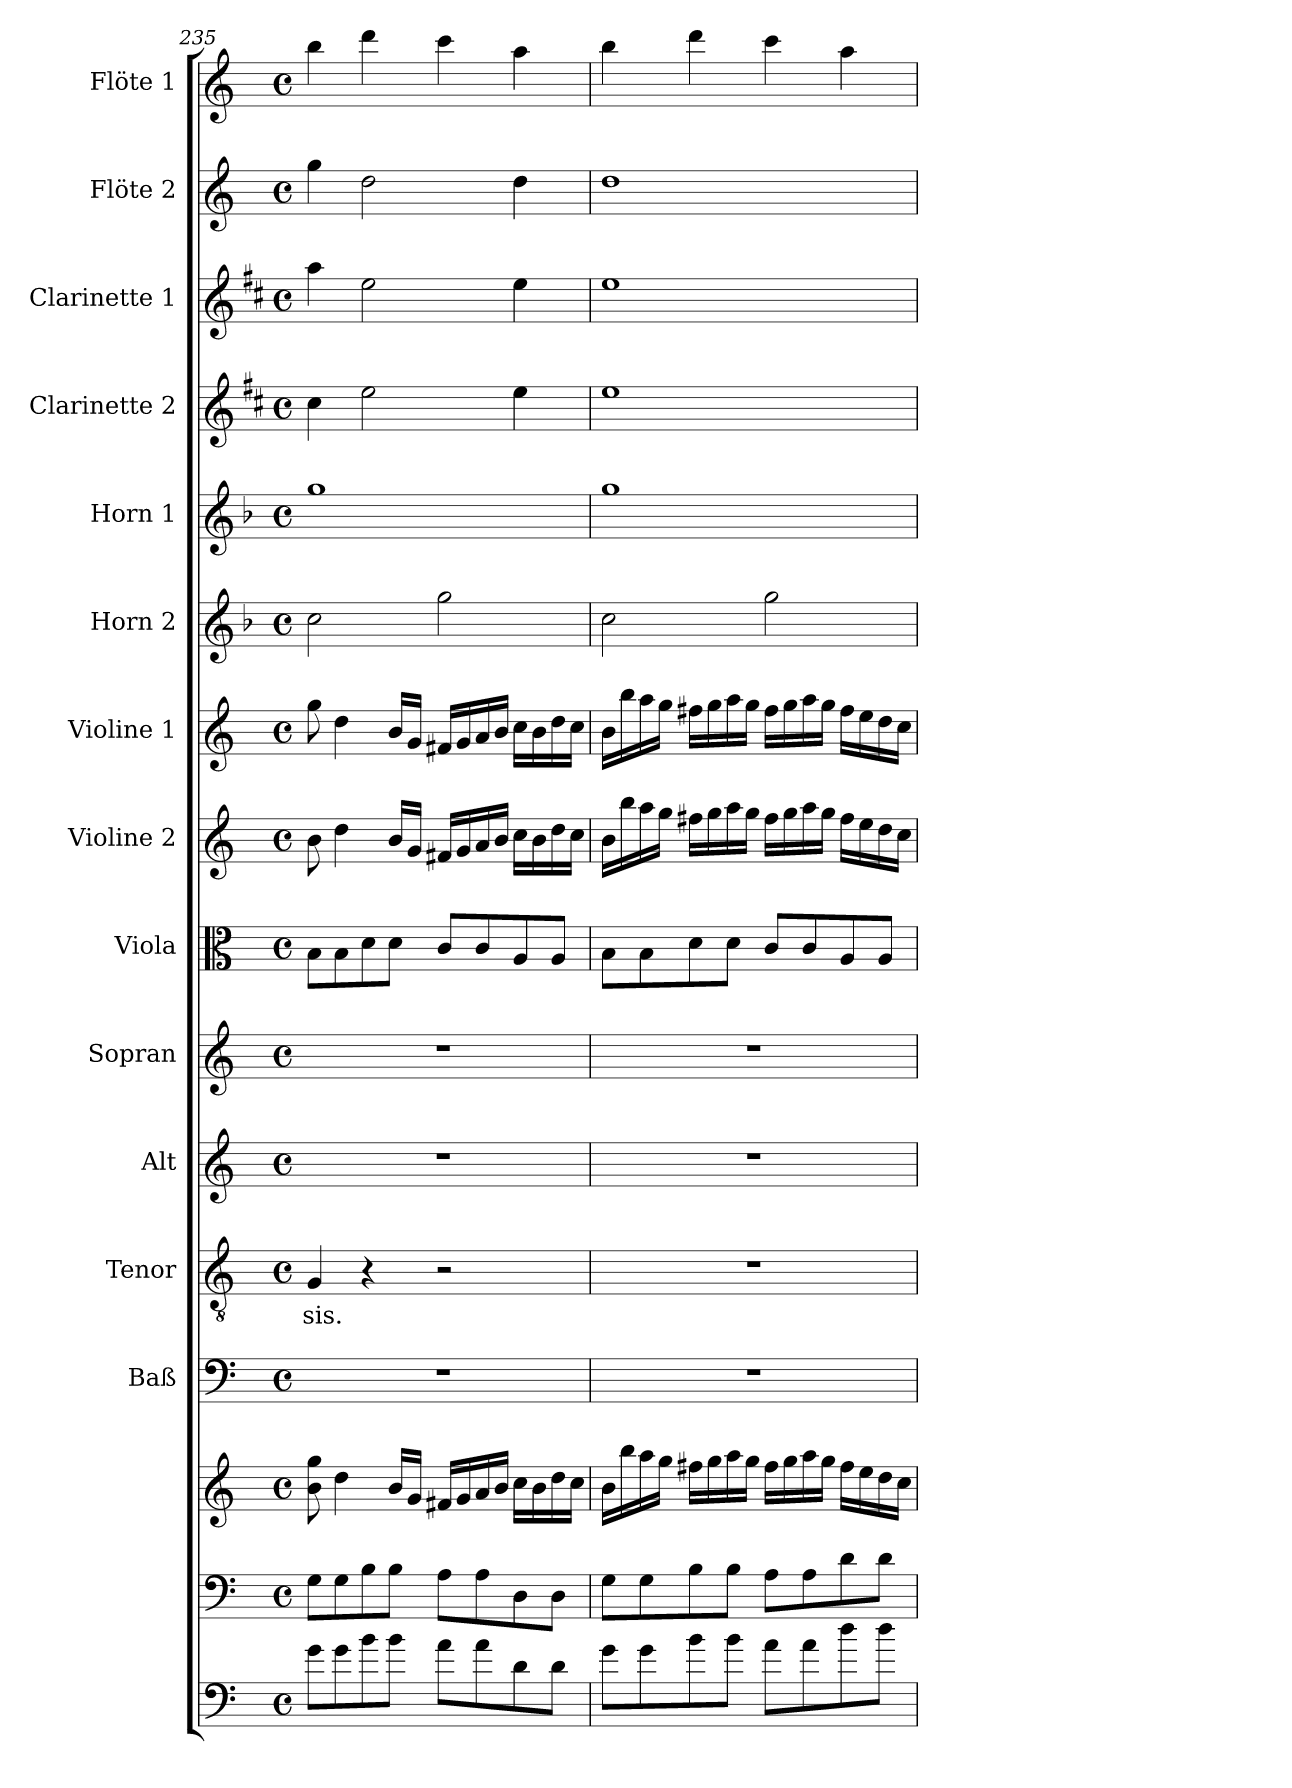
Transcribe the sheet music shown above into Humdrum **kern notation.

**kern	**kern	**kern	**kern	**kern	**text	**kern	**kern	**kern	**kern	**kern	**kern	**kern	**kern	**kern	**kern	**kern
*part15	*part14	*part14	*part13	*part12	*part12	*part11	*part10	*part9	*part8	*part7	*part6	*part5	*part4	*part3	*part2	*part1
*staff16	*staff15	*staff14	*staff13	*staff12	*staff12	*staff11	*staff10	*staff9	*staff8	*staff7	*staff6	*staff5	*staff4	*staff3	*staff2	*staff1
*	*	*	*I"Baß	*I"Tenor	*	*I"Alt	*I"Sopran	*I"Viola	*I"Violine 2	*I"Violine 1	*I"Horn 2	*I"Horn 1	*I"Clarinette 2	*I"Clarinette 1	*I"Flöte 2	*I"Flöte 1
*	*	*	*I'Baß	*I'Ten	*	*I'Alt	*I'Sop	*I'Vla.	*I'Vln. 2	*I'Vln. 1	*I'Hrn. 2	*I'Hrn. 1	*I'Cl. 2	*I'Cl. 1	*I'Fl. 2	*I'Fl. 1
*clefF4	*clefF4	*clefG2	*clefF4	*clefGv2	*	*clefG2	*clefG2	*clefC3	*clefG2	*clefG2	*clefG2	*clefG2	*clefG2	*clefG2	*clefG2	*clefG2
*ITrd7c12	*	*	*	*	*	*	*	*	*	*	*ITrd3c5	*ITrd3c5	*ITrd1c2	*ITrd1c2	*	*
*k[]	*k[]	*k[]	*k[]	*k[]	*	*k[]	*k[]	*k[]	*k[]	*k[]	*k[]	*k[]	*k[]	*k[]	*k[]	*k[]
*C:	*C:	*C:	*C:	*C:	*	*C:	*C:	*C:	*C:	*C:	*C:	*C:	*C:	*C:	*C:	*C:
*M4/4	*M4/4	*M4/4	*M4/4	*M4/4	*	*M4/4	*M4/4	*M4/4	*M4/4	*M4/4	*M4/4	*M4/4	*M4/4	*M4/4	*M4/4	*M4/4
*met(c)	*met(c)	*met(c)	*met(c)	*met(c)	*	*met(c)	*met(c)	*met(c)	*met(c)	*met(c)	*met(c)	*met(c)	*met(c)	*met(c)	*met(c)	*met(c)
=235	=235	=235	=235	=235	=235	=235	=235	=235	=235	=235	=235	=235	=235	=235	=235	=235
!	!	!	!	!	!LO:LY:b	!	!	!	!	!	!	!	!	!	!	!
8G\L	8G\L	8b\ 8gg\	1r	4G/	-sis.	1r	1r	8B\L	8b\	8gg\	2g\	1dd	4b\	4gg\	4gg\	4bb\
8G\	8G\	4dd\	.	.	.	.	.	8B\	4dd\	4dd\	.	.	.	.	.	.
8B\	8B\	.	.	4r	.	.	.	8d\	.	.	.	.	2dd\	2dd\	2dd\	4ddd\
8B\J	8B\J	16b/LL	.	.	.	.	.	8d\J	16b/LL	16b/LL	.	.	.	.	.	.
.	.	16g/JJ	.	.	.	.	.	.	16g/JJ	16g/JJ	.	.	.	.	.	.
8A\L	8A\L	16f#X/LL	.	2r	.	.	.	8c/L	16f#X/LL	16f#X/LL	2dd\	.	.	.	.	4ccc\
.	.	16g/	.	.	.	.	.	.	16g/	16g/	.	.	.	.	.	.
8A\	8A\	16a/	.	.	.	.	.	8c/	16a/	16a/	.	.	.	.	.	.
.	.	16b/JJ	.	.	.	.	.	.	16b/JJ	16b/JJ	.	.	.	.	.	.
8D\	8D\	16cc\LL	.	.	.	.	.	8A/	16cc\LL	16cc\LL	.	.	4dd\	4dd\	4dd\	4aa\
.	.	16b\	.	.	.	.	.	.	16b\	16b\	.	.	.	.	.	.
8D\J	8D\J	16dd\	.	.	.	.	.	8A/J	16dd\	16dd\	.	.	.	.	.	.
.	.	16cc\JJ	.	.	.	.	.	.	16cc\JJ	16cc\JJ	.	.	.	.	.	.
!!LO:PB:g=z
=236	=236	=236	=236	=236	=236	=236	=236	=236	=236	=236	=236	=236	=236	=236	=236	=236
8G\L	8G\L	16b\LL	1r	1r	.	1r	1r	8B\L	16b\LL	16b\LL	2g\	1dd	1dd	1dd	1dd	4bb\
.	.	16bb\	.	.	.	.	.	.	16bb\	16bb\	.	.	.	.	.	.
8G\	8G\	16aa\	.	.	.	.	.	8B\	16aa\	16aa\	.	.	.	.	.	.
.	.	16gg\JJ	.	.	.	.	.	.	16gg\JJ	16gg\JJ	.	.	.	.	.	.
8B\	8B\	16ff#X\LL	.	.	.	.	.	8d\	16ff#X\LL	16ff#X\LL	.	.	.	.	.	4ddd\
.	.	16gg\	.	.	.	.	.	.	16gg\	16gg\	.	.	.	.	.	.
8B\J	8B\J	16aa\	.	.	.	.	.	8d\J	16aa\	16aa\	.	.	.	.	.	.
.	.	16gg\JJ	.	.	.	.	.	.	16gg\JJ	16gg\JJ	.	.	.	.	.	.
8A\L	8A\L	16ff#\LL	.	.	.	.	.	8c/L	16ff#\LL	16ff#\LL	2dd\	.	.	.	.	4ccc\
.	.	16gg\	.	.	.	.	.	.	16gg\	16gg\	.	.	.	.	.	.
8A\	8A\	16aa\	.	.	.	.	.	8c/	16aa\	16aa\	.	.	.	.	.	.
.	.	16gg\JJ	.	.	.	.	.	.	16gg\JJ	16gg\JJ	.	.	.	.	.	.
8d\	8d\	16ff#\LL	.	.	.	.	.	8A/	16ff#\LL	16ff#\LL	.	.	.	.	.	4aa\
.	.	16ee\	.	.	.	.	.	.	16ee\	16ee\	.	.	.	.	.	.
8d\J	8d\J	16dd\	.	.	.	.	.	8A/J	16dd\	16dd\	.	.	.	.	.	.
.	.	16cc\JJ	.	.	.	.	.	.	16cc\JJ	16cc\JJ	.	.	.	.	.	.
=	=	=	=	=	=	=	=	=	=	=	=	=	=	=	=	=
*-	*-	*-	*-	*-	*-	*-	*-	*-	*-	*-	*-	*-	*-	*-	*-	*-
